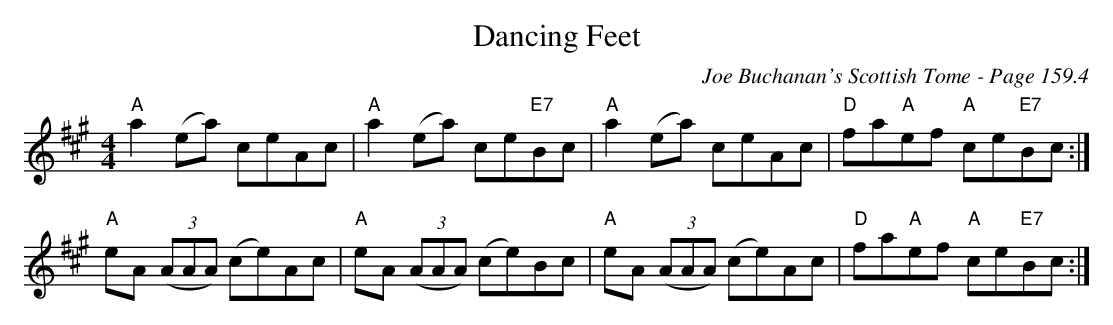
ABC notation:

X:1
T:Dancing Feet
C:Joe Buchanan's Scottish Tome - Page 159.4
L:1/8
M:4/4
K:A
"A"a2 (ea) ceAc|"A"a2 (ea) ce"E7"Bc| "A"a2 (ea) ceAc | "D"fa"A"ef "A"ce"E7"Bc :|
"A"eA ((3AAA) (ce)Ac| "A"eA ((3AAA) (ce)Bc | "A"eA ((3AAA) (ce)Ac | "D"fa"A"ef "A"ce"E7"Bc :|
